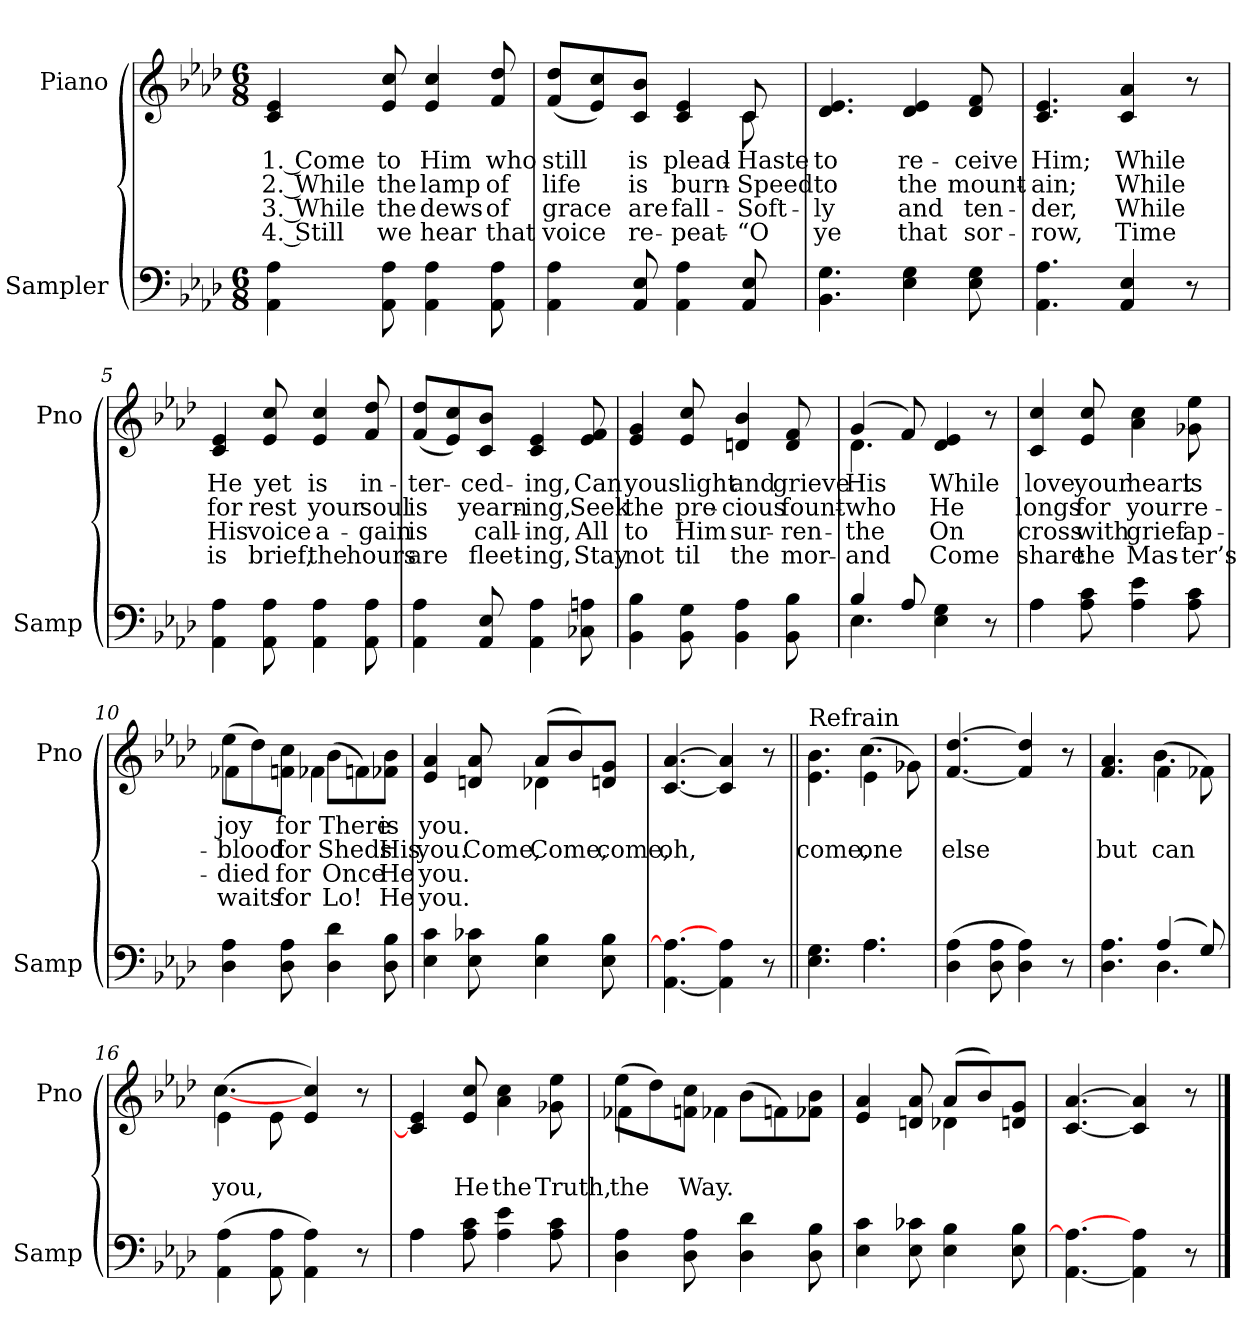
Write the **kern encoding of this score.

**kern	**kern	**text	**text	**text	**text
*part2	*part1	*part1	*part1	*part1	*part1
*staff2	*staff1	*staff1	*staff1	*staff1	*staff1
*I"Sampler	*I"Piano	*	*	*	*
*I'Samp	*I'Pno	*	*	*	*
*clefF4	*clefG2	*	*	*	*
*k[b-e-a-d-]	*k[b-e-a-d-]	*	*	*	*
*A-:	*A-:	*	*	*	*
*M6/8	*M6/8	*	*	*	*
=1	=1	=1	=1	=1	=1
4AA- 4A-	4c 4e-	1. Come	2. While	3. While	4. Still
8AA- 8A-	8e- 8cc	to	the	the	we
4AA- 4A-	4e- 4cc	Him	lamp	dews	hear
8AA- 8A-	8f 8dd-	who	of	of	that
=2	=2	=2	=2	=2	=2
*	*^	*	*	*	*
4AA- 4A-	(8f/ 8dd-/L	8ryy	still	life	grace	voice
*	*v	*v	*	*	*	*
.	8e-/ 8cc/)	.	.	.	.
8AA- 8E-	8c/ 8b-/J	is	is	are	re-
4AA- 4A-	4c 4e-	plead-	burn-	fall-	-peat-
*	*^	*	*	*	*
8AA- 8E-	8c/	8c	Haste	Speed	Soft-	“O
*	*v	*v	*	*	*	*
=3	=3	=3	=3	=3	=3
4.BB- 4.G	4.d- 4.e-	to	to	-ly	ye
4E- 4G	4d- 4e-	re-	the	and	that
8E- 8G	8d- 8f	-ceive	mount-	ten-	sor-
=4	=4	=4	=4	=4	=4
4.AA- 4.A-	4.c 4.e-	Him;	-ain;	-der,	-row,
4AA- 4E-	4c 4a-	While	While	While	Time
8r	8r	.	.	.	.
=5	=5	=5	=5	=5	=5
4AA- 4A-	4c 4e-	He	for	His	is
8AA- 8A-	8e- 8cc	yet	rest	voice	brief,
4AA- 4A-	4e- 4cc	is	your	a-	the
8AA- 8A-	8f 8dd-	in-	soul	-gain	hours
=6	=6	=6	=6	=6	=6
4AA- 4A-	(8f/ 8dd-/L	-ter-	is	is	are
.	8e-/ 8cc/)	.	.	.	.
8AA- 8E-	8c/ 8b-/J	-ced-	yearn-	call-	fleet-
4AA- 4A-	4c 4e-	-ing,	-ing,	-ing,	-ing,
8C-X 8An	8e- 8f	Can	Seek	All	Stay
=7	=7	=7	=7	=7	=7
4BB- 4B-	4e- 4g	you	the	to	not
8BB- 8G	8e- 8cc	slight	pre-	Him	til
4BB- 4A-	4dn 4b-	and	-cious	sur-	the
8BB- 8B-	8d 8f	grieve	fount-	-ren-	mor-
=8	=8	=8	=8	=8	=8
*^	*^	*	*	*	*
4B-/	4.E-	(4g/	4.d-	His	who	the	and
8A-/	.	8f/)	.	.	.	.	.
4E- 4G	4.ryy	4d- 4e-	4.ryy	While	He	On	Come
8r	.	8r	.	.	.	.	.
*	*	*v	*v	*	*	*	*
=9	=9	=9	=9	=9	=9	=9
4A-\	4A-	4c 4cc	love	longs	cross	share
8A- 8c	2ryy	8e- 8cc	your	for	with	the
4A- 4e-	.	4a- 4cc	heart	your	grief	Mas-
8A- 8c	.	8g-X 8ee-	is	re-	ap-	-ter’s
*v	*v	*	*	*	*	*
=10	=10	=10	=10	=10	=10
*	*^	*	*	*	*
4D- 4A-	(8ee-\L	4f-	joy	blood	died	waits
.	8dd-\)	.	.	.	.	.
8D- 8A-	8f\ 8cc\J	4f-	for	for	for	for
4D- 4d-	(8b-\L	.	There	Sheds	Once	Lo!
.	8f\)	4ryy	.	.	.	.
8D- 8B-	8f-X\ 8b-\J	.	is	His	He	He
=11	=11	=11	=11	=11	=11	=11
4E- 4c	4e- 4a-	4.ryy	you.	you.	you.	you.
8E- 8c-X	8dn 8a-	.	.	Come,	.	.
4E- 4B-	(8a-/L	4d-X	.	Come,	.	.
.	8b-/)	.	.	.	.	.
8E- 8B-	8d/ 8g/J	8ryy	.	come,	.	.
*	*v	*v	*	*	*	*
=12	=12	=12	=12	=12	=12
[4.AA- 4.A-_	[4.c [4.a-	.	oh,	.	.
4AA-] 4A-	4c] 4a-]	.	.	.	.
8r	8r	.	.	.	.
=13||	=13||	=13||	=13||	=13||	=13||
*^	*^	*	*	*	*
!	!	!LO:TX:t=Refrain	!	!	!	!	!
4.E- 4.G	4.ryy	4.e-\ 4.b-\	4.ryy	.	come,	.	.
4.A-\	4.A-	(4e-\	4.cc	.	one	.	.
.	.	8g-X\)	.	.	.	.	.
*v	*v	*	*	*	*	*	*
*	*v	*v	*	*	*	*
=14	=14	=14	=14	=14	=14
(4D- 4A-	[4.f [4.dd-	.	else	.	.
8D- 8A-	.	.	.	.	.
4D- 4A-)	4f] 4dd-]	.	.	.	.
8r	8r	.	.	.	.
=15	=15	=15	=15	=15	=15
*^	*^	*	*	*	*
4.D- 4.A-	4.ryy	4.f 4.a-	4.ryy	.	but	.	.
(4A-/	4.D-	(4f\	4.b-	.	can	.	.
8G/)	.	8f-X\)	.	.	.	.	.
*v	*v	*	*	*	*	*	*
=16	=16	=16	=16	=16	=16	=16
(4AA- 4A-	(4e-\	[4.cc	.	you,	.	.
8AA- 8A-	8e-\	.	.	.	.	.
4AA- 4A-)	4e- 4cc)	4.ryy	.	.	.	.
8r	8r	.	.	.	.	.
*	*v	*v	*	*	*	*
=17	=17	=17	=17	=17	=17
*^	*	*	*	*	*
4A-\	4A-	4c] 4e-	.	.	.	.
8A- 8c	2ryy	8e- 8cc	.	He	.	.
4A- 4e-	.	4a- 4cc	.	the	.	.
8A- 8c	.	8g-X 8ee-	.	Truth,	.	.
*v	*v	*	*	*	*	*
=18	=18	=18	=18	=18	=18
*	*^	*	*	*	*
4D- 4A-	(8ee-\L	4f-	.	the	.	.
.	8dd-\)	.	.	.	.	.
8D- 8A-	8f\ 8cc\J	4f-	.	Way.	.	.
4D- 4d-	(8b-\L	.	.	.	.	.
.	8f\)	4ryy	.	.	.	.
8D- 8B-	8f-X\ 8b-\J	.	.	.	.	.
=19	=19	=19	=19	=19	=19	=19
4E- 4c	4e- 4a-	4.ryy	.	.	.	.
8E- 8c-X	8dn 8a-	.	.	.	.	.
4E- 4B-	(8a-/L	4d-X	.	.	.	.
.	8b-/)	.	.	.	.	.
8E- 8B-	8d/ 8g/J	8ryy	.	.	.	.
*	*v	*v	*	*	*	*
=20	=20	=20	=20	=20	=20
[4.AA- 4.A-_	[4.c [4.a-	.	.	.	.
4AA-] 4A-	4c] 4a-]	.	.	.	.
8r	8r	.	.	.	.
==	==	==	==	==	==
*-	*-	*-	*-	*-	*-
